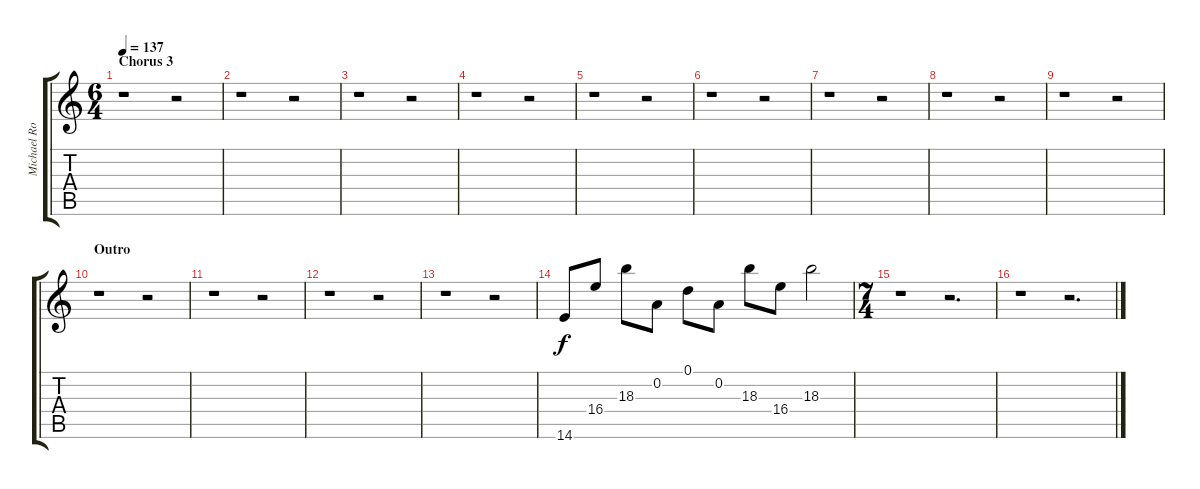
\track ("Michael Romeo Acoustic" "Michael Ro") {instrument acousticguitarsteel}
\staff {score tabs}
\tuning (D4 A3 F3 C3 G2 D2) {hide}
\ts (6 4)
\section ("" "Chorus 3")
\tempo 137
\clef g2
\ks c
r.1{dy f} r.2 |
r.1 r.2 |
r.1 r.2 |
r.1 r.2 |
r.1 r.2 |
r.1 r.2 |
r.1 r.2 |
r.1 r.2 |
r.1 r.2 |
\section ("" "Outro")
r.1 r.2 |
r.1 r.2 |
r.1 r.2 |
r.1 r.2 |
14.6.8 16.4.8 18.3.8 0.2.8 0.1.8 0.2.8 18.3.8 16.4.8 18.3.2 |
\ts (7 4)
r.1 r.2{d} |
r.1 r.2{d}
